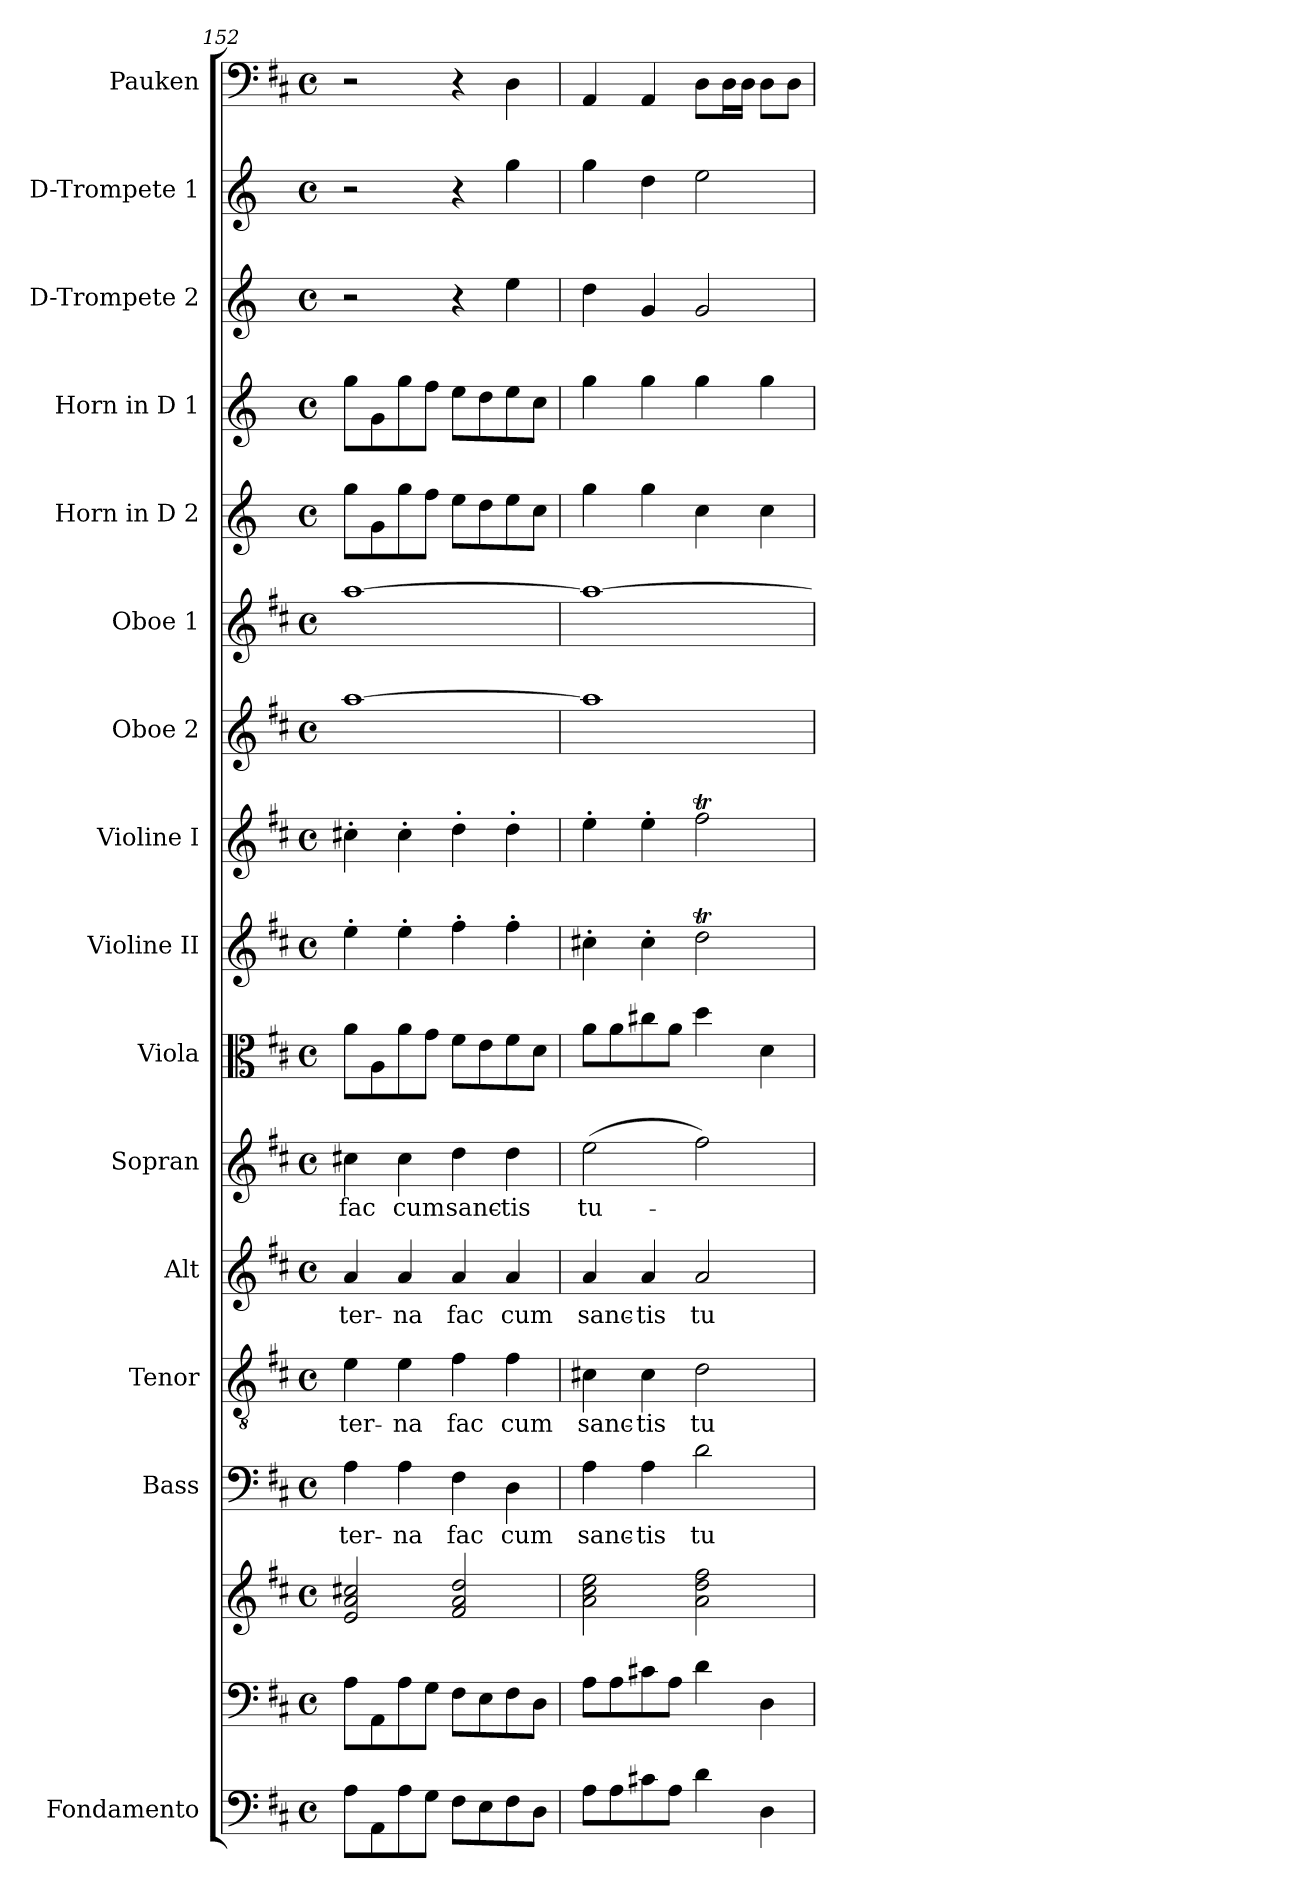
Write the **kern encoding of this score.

**kern	**kern	**kern	**kern	**text	**kern	**text	**kern	**text	**kern	**text	**kern	**kern	**kern	**kern	**kern	**kern	**kern	**kern	**kern	**kern
*part16	*part15	*part15	*part14	*part14	*part13	*part13	*part12	*part12	*part11	*part11	*part10	*part9	*part8	*part7	*part6	*part5	*part4	*part3	*part2	*part1
*staff17	*staff16	*staff15	*staff14	*staff14	*staff13	*staff13	*staff12	*staff12	*staff11	*staff11	*staff10	*staff9	*staff8	*staff7	*staff6	*staff5	*staff4	*staff3	*staff2	*staff1
*I"Fondamento	*	*	*I"Bass	*	*I"Tenor	*	*I"Alt	*	*I"Sopran	*	*I"Viola	*I"Violine II	*I"Violine I	*I"Oboe 2	*I"Oboe 1	*I"Horn in D 2	*I"Horn in D 1	*I"D-Trompete 2	*I"D-Trompete 1	*I"Pauken
*I'F.	*	*	*I'B.	*	*I'T.	*	*I'A.	*	*I'S.	*	*I'Vla.	*I'Vl. II	*I'Vl. I	*I'Ob. 2	*I'Ob. 1	*	*	*I'D Trp. 2	*I'D Trp. 1	*I'Pk.
!!LO:PB:g=z
*clefF4	*clefF4	*clefG2	*clefF4	*	*clefGv2	*	*clefG2	*	*clefG2	*	*clefC3	*clefG2	*clefG2	*clefG2	*clefG2	*clefG2	*clefG2	*clefG2	*clefG2	*clefF4
*ITrd7c12	*	*	*	*	*	*	*	*	*	*	*	*	*	*	*	*ITrd6c10	*ITrd6c10	*ITrd-1c-2	*ITrd-1c-2	*
*k[f#c#]	*k[f#c#]	*k[f#c#]	*k[f#c#]	*	*k[f#c#]	*	*k[f#c#]	*	*k[f#c#]	*	*k[f#c#]	*k[f#c#]	*k[f#c#]	*k[f#c#]	*k[f#c#]	*k[f#c#]	*k[f#c#]	*k[f#c#]	*k[f#c#]	*k[f#c#]
*D:	*D:	*D:	*D:	*	*D:	*	*D:	*	*D:	*	*D:	*D:	*D:	*D:	*D:	*D:	*D:	*D:	*D:	*D:
*M4/4	*M4/4	*M4/4	*M4/4	*	*M4/4	*	*M4/4	*	*M4/4	*	*M4/4	*M4/4	*M4/4	*M4/4	*M4/4	*M4/4	*M4/4	*M4/4	*M4/4	*M4/4
*met(c)	*met(c)	*met(c)	*met(c)	*	*met(c)	*	*met(c)	*	*met(c)	*	*met(c)	*met(c)	*met(c)	*met(c)	*met(c)	*met(c)	*met(c)	*met(c)	*met(c)	*met(c)
=152	=152	=152	=152	=152	=152	=152	=152	=152	=152	=152	=152	=152	=152	=152	=152	=152	=152	=152	=152	=152
!	!	!	!	!LO:LY:b	!	!LO:LY:b	!	!LO:LY:b	!	!LO:LY:b	!	!	!	!	!	!	!	!	!	!
8AA\L	8A\L	2e/ 2a/ 2cc#X/	4A\	-ter-	4e\	-ter-	4a/	-ter-	4cc#X\	fac	8a\L	4ee'>\	4cc#X'>\	[1aa	[1aa	8a\L	8a\L	2r	2r	2r
8AAA\	8AA\	.	.	.	.	.	.	.	.	.	8A\	.	.	.	.	8A\	8A\	.	.	.
!	!	!	!	!LO:LY:b	!	!LO:LY:b	!	!LO:LY:b	!	!LO:LY:b	!	!	!	!	!	!	!	!	!	!
8AA\	8A\	.	4A\	-na	4e\	-na	4a/	-na	4cc#\	cum	8a\	4ee'>\	4cc#'>\	.	.	8a\	8a\	.	.	.
8GG\J	8G\J	.	.	.	.	.	.	.	.	.	8g\J	.	.	.	.	8g\J	8g\J	.	.	.
!	!	!	!	!LO:LY:b	!	!LO:LY:b	!	!LO:LY:b	!	!LO:LY:b	!	!	!	!	!	!	!	!	!	!
8FF#\L	8F#\L	2f#/ 2a/ 2dd/	4F#\	fac	4f#\	fac	4a/	fac	4dd\	sanc-	8f#\L	4ff#'>\	4dd'>\	.	.	8f#\L	8f#\L	4r	4r	4r
8EE\	8E\	.	.	.	.	.	.	.	.	.	8e\	.	.	.	.	8e\	8e\	.	.	.
!	!	!	!	!LO:LY:b	!	!LO:LY:b	!	!LO:LY:b	!	!LO:LY:b	!	!	!	!	!	!	!	!	!	!
8FF#\	8F#\	.	4D\	cum	4f#\	cum	4a/	cum	4dd\	-tis	8f#\	4ff#'>\	4dd'>\	.	.	8f#\	8f#\	4ff#\	4aa\	4D\
8DD\J	8D\J	.	.	.	.	.	.	.	.	.	8d\J	.	.	.	.	8d\J	8d\J	.	.	.
=153	=153	=153	=153	=153	=153	=153	=153	=153	=153	=153	=153	=153	=153	=153	=153	=153	=153	=153	=153	=153
!	!	!	!	!LO:LY:b	!	!LO:LY:b	!	!LO:LY:b	!	!LO:LY:b	!	!	!	!	!	!	!	!	!	!
8AA\L	8A\L	2a\ 2cc#\ 2ee\	4A\	sanc-	4c#X\	sanc-	4a/	sanc-	(>2ee\	tu-	8a\L	4cc#X'>\	4ee'>\	1aa]	1aa_	4a\	4a\	4ee\	4aa\	4AA/
8AA\	8A\	.	.	.	.	.	.	.	.	.	8a\	.	.	.	.	.	.	.	.	.
!	!	!	!	!LO:LY:b	!	!LO:LY:b	!	!LO:LY:b	!	!	!	!	!	!	!	!	!	!	!	!
8C#X\	8c#X\	.	4A\	-tis	4c#\	-tis	4a/	-tis	.	.	8cc#X\	4cc#'>\	4ee'>\	.	.	4a\	4a\	4a/	4ee\	4AA/
8AA\J	8A\J	.	.	.	.	.	.	.	.	.	8a\J	.	.	.	.	.	.	.	.	.
!	!	!	!	!LO:LY:b	!	!LO:LY:b	!	!LO:LY:b	!	!	!	!	!	!	!	!	!	!	!	!
4D\	4d\	2a\ 2dd\ 2ff#\	2d\	tu-	2d\	tu-	2a/	tu-	2ff#\)	.	4dd\	2ddT\	2ff#t\	.	.	4d\	4a\	2a/	2ff#\	8D\L
.	.	.	.	.	.	.	.	.	.	.	.	.	.	.	.	.	.	.	.	16D\L
.	.	.	.	.	.	.	.	.	.	.	.	.	.	.	.	.	.	.	.	16D\JJ
4DD\	4D\	.	.	.	.	.	.	.	.	.	4d\	.	.	.	.	4d\	4a\	.	.	8D\L
.	.	.	.	.	.	.	.	.	.	.	.	.	.	.	.	.	.	.	.	8D\J
=	=	=	=	=	=	=	=	=	=	=	=	=	=	=	=	=	=	=	=	=
*-	*-	*-	*-	*-	*-	*-	*-	*-	*-	*-	*-	*-	*-	*-	*-	*-	*-	*-	*-	*-
